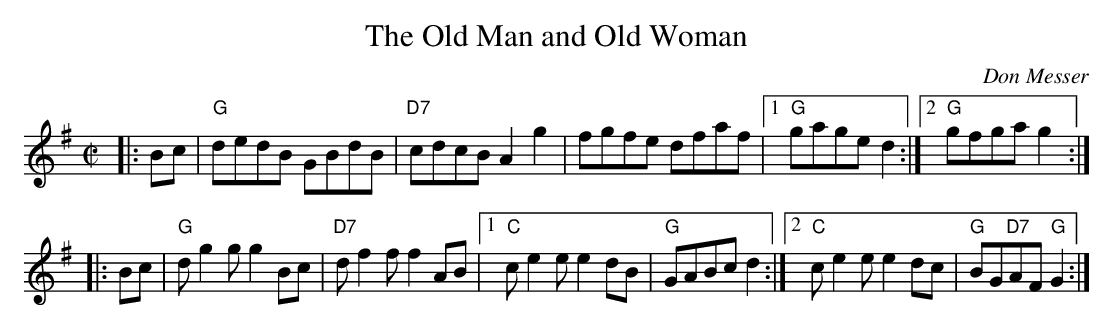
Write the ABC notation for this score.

X:1
T: The Old Man and Old Woman
O: Don Messer
M: C|
L: 1/8
K: G
|: Bc \
| "G"dedB GBdB | "D7"cdcB A2g2 | fgfe dfaf |1 "G"gage d2 :|2 "G"gfga g2 :|
|: Bc \
| "G"dg2g g2Bc | "D7"df2f f2AB |1 "C"ce2e e2dB | "G"GABc d2 :|2  "C"ce2e e2dc | "G"BG"D7"AF "G"G2 :|
